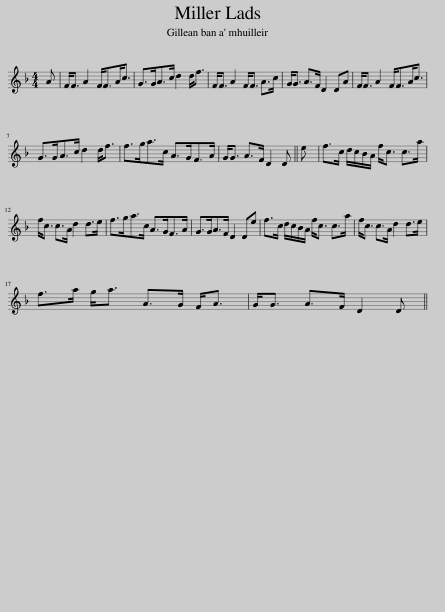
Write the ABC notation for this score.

X:1
L:1/8
M:4/4
I:linebreak $
K:F
V:1 treble
V:1
 A | F<F A2 F<FA<c | G>GA>c d2 d<f | F<F A2 F<F A>c | G<G A>F D2 DA | %5
 F<F A2 F<FA<c |$ G>GA>c d2 d<f | f>ga>c A>GF>A | G<G A>F D2 D || e | %10
 f>c d/c/B/A/ f<c c>a |$ f<c c>A d2 d>e | f>ga>c A>GF>A | G>GA>F D2 De | f>c d/c/B/A/ f<c c>a | %15
 f<c c>A d2 d>e |$ f>a g<a A>G F<A | G<G A>F D2 D || %18
